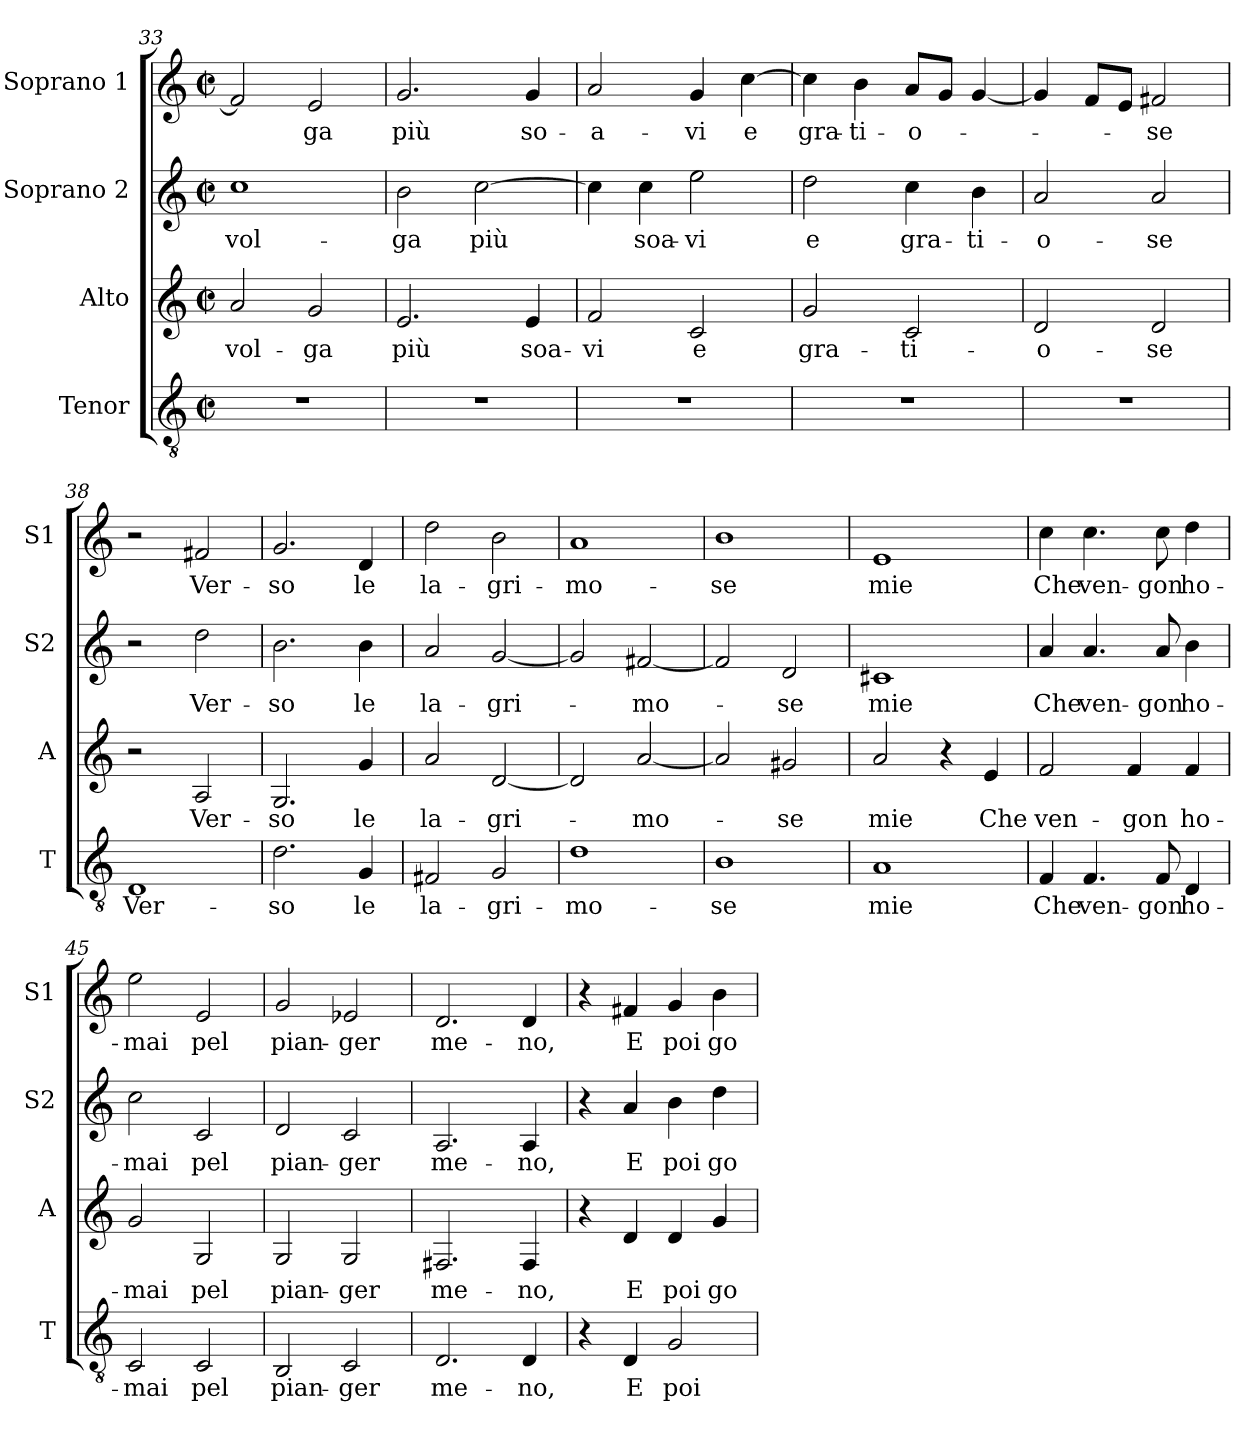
**kern	**text	**kern	**text	**kern	**text	**kern	**text
*part4	*part4	*part3	*part3	*part2	*part2	*part1	*part1
*staff4	*staff4	*staff3	*staff3	*staff2	*staff2	*staff1	*staff1
*I"Tenor	*	*I"Alto	*	*I"Soprano 2	*	*I"Soprano 1	*
*I'T	*	*I'A	*	*I'S2	*	*I'S1	*
!!LO:PB:g=z
*clefGv2	*	*clefG2	*	*clefG2	*	*clefG2	*
*k[]	*	*k[]	*	*k[]	*	*k[]	*
*M2/2	*	*M2/2	*	*M2/2	*	*M2/2	*
*met(c|)	*	*met(c|)	*	*met(c|)	*	*met(c|)	*
=33	=33	=33	=33	=33	=33	=33	=33
!	!	!	!LO:LY:b	!	!LO:LY:b	!	!
1r	.	2a/	-vol-	1cc	-vol-	2f/]	.
!	!	!	!LO:LY:b	!	!	!	!LO:LY:b
.	.	2g/	-ga	.	.	2e/	ga
=34	=34	=34	=34	=34	=34	=34	=34
!	!	!	!LO:LY:b	!	!LO:LY:b	!	!LO:LY:b
1r	.	2.e/	più	2b\	-ga	2.g/	più
!	!	!	!	!	!LO:LY:b	!	!
.	.	.	.	[2cc\	più	.	.
!	!	!	!LO:LY:b	!	!	!	!LO:LY:b
.	.	4e/	soa-	.	.	4g/	so-
=35	=35	=35	=35	=35	=35	=35	=35
!	!	!	!LO:LY:b	!	!	!	!LO:LY:b
1r	.	2f/	-vi	4cc\]	.	2a/	-a-
!	!	!	!	!	!LO:LY:b	!	!
.	.	.	.	4cc\	soa-	.	.
!	!	!	!LO:LY:b	!	!LO:LY:b	!	!LO:LY:b
.	.	2c/	-e	2ee\	-vi	4g/	-vi
!	!	!	!	!	!	!	!LO:LY:b
.	.	.	.	.	.	[4cc\	e
=36	=36	=36	=36	=36	=36	=36	=36
!	!	!	!LO:LY:b	!	!LO:LY:b	!	!LO:LY:b
1r	.	2g/	gra-	2dd\	e	4cc\]	gra-
!	!	!	!	!	!	!	!LO:LY:b
.	.	.	.	.	.	4b\	-ti-
!	!	!	!LO:LY:b	!	!LO:LY:b	!	!LO:LY:b
.	.	2c/	-ti-	4cc\	gra-	8a/L	-o-
.	.	.	.	.	.	8g/J	.
!	!	!	!	!	!LO:LY:b	!	!
.	.	.	.	4b\	-ti-	[4g/	.
=37	=37	=37	=37	=37	=37	=37	=37
!	!	!	!LO:LY:b	!	!LO:LY:b	!	!
1r	.	2d/	-o-	2a/	-o-	4g/]	.
.	.	.	.	.	.	8f/L	.
.	.	.	.	.	.	8e/J	.
!	!	!	!LO:LY:b	!	!LO:LY:b	!	!LO:LY:b
.	.	2d/	-se	2a/	-se	2f#X/	se
=38	=38	=38	=38	=38	=38	=38	=38
!	!LO:LY:b	!	!	!	!	!	!
1D	Ver-	2r	.	2r	.	2r	.
!	!	!	!LO:LY:b	!	!LO:LY:b	!	!LO:LY:b
.	.	2A/	Ver-	2dd\	Ver-	2f#X/	Ver-
=39	=39	=39	=39	=39	=39	=39	=39
!	!LO:LY:b	!	!LO:LY:b	!	!LO:LY:b	!	!LO:LY:b
2.d\	-so	2.G/	-so	2.b\	-so	2.g/	-so
!	!LO:LY:b	!	!LO:LY:b	!	!LO:LY:b	!	!LO:LY:b
4G/	le	4g/	le	4b\	le	4d/	le
=40	=40	=40	=40	=40	=40	=40	=40
!	!LO:LY:b	!	!LO:LY:b	!	!LO:LY:b	!	!LO:LY:b
2F#X/	la-	2a/	la-	2a/	la-	2dd\	la-
!	!LO:LY:b	!	!LO:LY:b	!	!LO:LY:b	!	!LO:LY:b
2G/	-gri-	[2d/	-gri-	[2g/	-gri-	2b\	-gri-
!!LO:LB:g=z
=41	=41	=41	=41	=41	=41	=41	=41
!	!LO:LY:b	!	!	!	!	!	!LO:LY:b
1d	-mo-	2d/]	.	2g/]	.	1a	-mo-
!	!	!	!LO:LY:b	!	!LO:LY:b	!	!
.	.	[2a/	mo-	[2f#X/	mo-	.	.
=42	=42	=42	=42	=42	=42	=42	=42
!	!LO:LY:b	!	!	!	!	!	!LO:LY:b
1B	-se	2a/]	.	2f#/]	.	1b	-se
!	!	!	!LO:LY:b	!	!LO:LY:b	!	!
.	.	2g#X/	se	2d/	se	.	.
=43	=43	=43	=43	=43	=43	=43	=43
!	!LO:LY:b	!	!LO:LY:b	!	!LO:LY:b	!	!LO:LY:b
1A	mie	2a/	mie	1c#X	mie	1e	mie
.	.	4r	.	.	.	.	.
!	!	!	!LO:LY:b	!	!	!	!
.	.	4e/	Che	.	.	.	.
=44	=44	=44	=44	=44	=44	=44	=44
!	!LO:LY:b	!	!LO:LY:b	!	!LO:LY:b	!	!LO:LY:b
4F/	Che	2f/	ven-	4a/	Che	4cc\	Che
!	!LO:LY:b	!	!	!	!LO:LY:b	!	!LO:LY:b
4.F/	ven-	.	.	4.a/	ven-	4.cc\	ven-
!	!	!	!LO:LY:b	!	!	!	!
.	.	4f/	-gon	.	.	.	.
!	!LO:LY:b	!	!	!	!LO:LY:b	!	!LO:LY:b
8F/	-gon	.	.	8a/	-gon	8cc\	-gon
!	!LO:LY:b	!	!LO:LY:b	!	!LO:LY:b	!	!LO:LY:b
4D/	ho-	4f/	ho-	4b\	ho-	4dd\	ho-
=45	=45	=45	=45	=45	=45	=45	=45
!	!LO:LY:b	!	!LO:LY:b	!	!LO:LY:b	!	!LO:LY:b
2C/	-mai	2g/	-mai	2cc\	-mai	2ee\	-mai
!	!LO:LY:b	!	!LO:LY:b	!	!LO:LY:b	!	!LO:LY:b
2C/	pel	2G/	pel	2c/	pel	2e/	pel
=46	=46	=46	=46	=46	=46	=46	=46
!	!LO:LY:b	!	!LO:LY:b	!	!LO:LY:b	!	!LO:LY:b
2BB/	pian-	2G/	pian-	2d/	pian-	2g/	pian-
!	!LO:LY:b	!	!LO:LY:b	!	!LO:LY:b	!	!LO:LY:b
2C/	-ger	2G/	-ger	2c/	-ger	2e-X/	-ger
=47	=47	=47	=47	=47	=47	=47	=47
!	!LO:LY:b	!	!LO:LY:b	!	!LO:LY:b	!	!LO:LY:b
2.D/	me-	2.F#X/	me-	2.A/	me-	2.d/	me-
!	!LO:LY:b	!	!LO:LY:b	!	!LO:LY:b	!	!LO:LY:b
4D/	-no,	4F#/	-no,	4A/	-no,	4d/	-no,
!!LO:LB:g=z
=48	=48	=48	=48	=48	=48	=48	=48
4r	.	4r	.	4r	.	4r	.
!	!LO:LY:b	!	!LO:LY:b	!	!LO:LY:b	!	!LO:LY:b
4D/	E	4d/	E	4a/	E	4f#X/	E
!	!LO:LY:b	!	!LO:LY:b	!	!LO:LY:b	!	!LO:LY:b
2G/	poi	4d/	poi	4b\	poi	4g/	poi
!	!	!	!LO:LY:b	!	!LO:LY:b	!	!LO:LY:b
.	.	4g/	go-	4dd\	go-	4b\	go-
=	=	=	=	=	=	=	=
*-	*-	*-	*-	*-	*-	*-	*-
